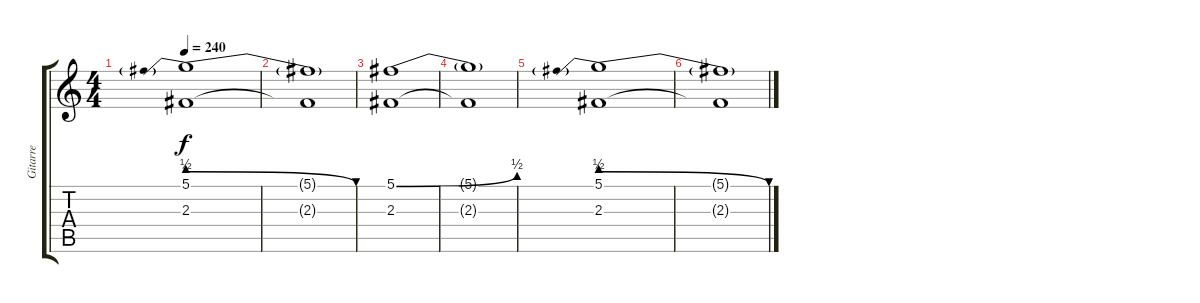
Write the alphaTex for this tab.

\track ("Gitarre" "Gitarre") {instrument distortionguitar}
\staff {score tabs}
\tuning (Db4 Ab3 E3 B2 Gb2 B1) {hide}
\ts (4 4)
\tempo 240
\clef g2
\ks c
(5.1{be (prebendrelease 0 2 60 0)} 2.3).1{dy f} |
(5.1{t} 2.3{t}).1 |
(5.1{be (bend 0 0 60 2)} 2.3).1 |
(5.1{t} 2.3{t}).1 |
(5.1{be (prebendrelease 0 2 60 0)} 2.3).1 |
(5.1{t} 2.3{t}).1
